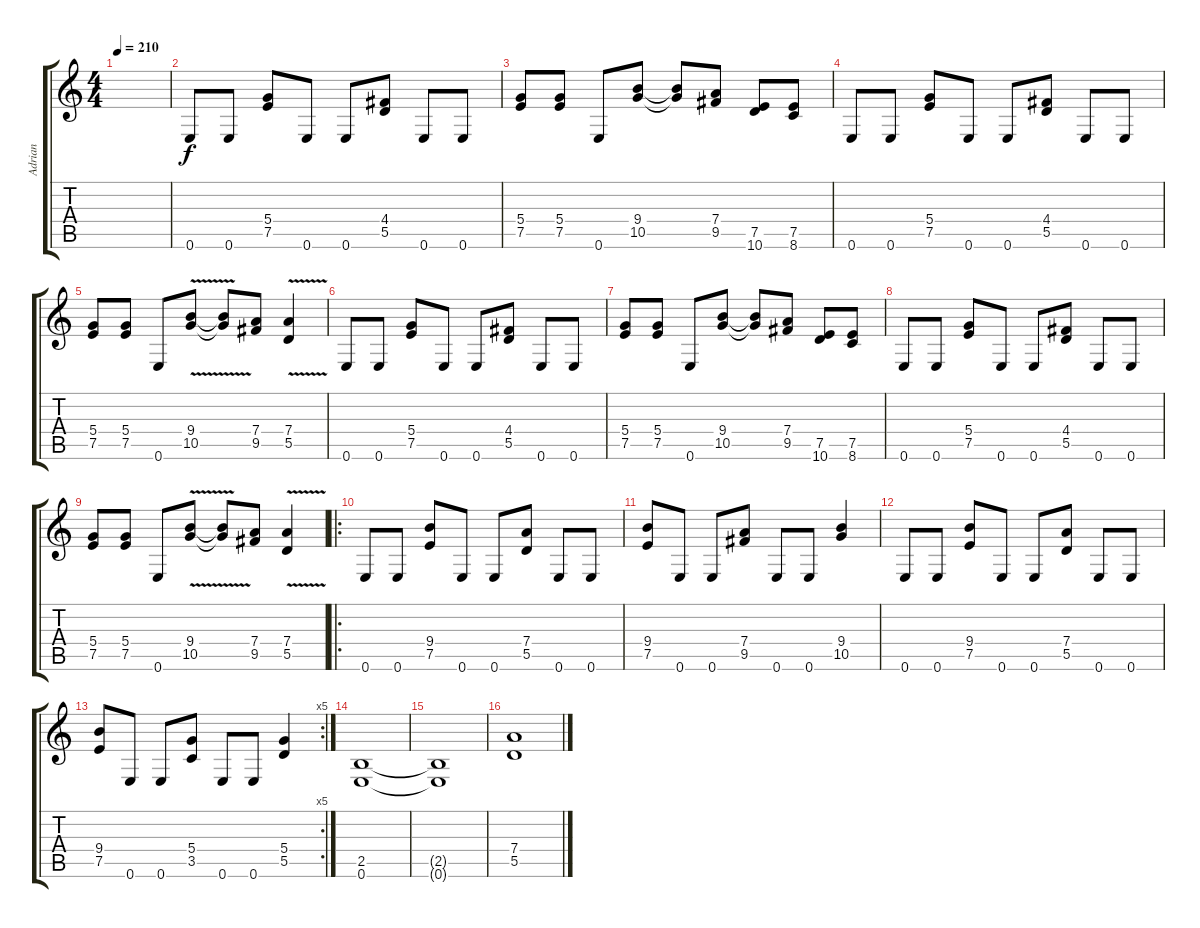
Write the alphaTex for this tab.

\track ("Adrian" "Adrian") {instrument distortionguitar}
\staff {score tabs}
\tuning (E4 B3 G3 D3 A2 E2) {hide}
\ts (4 4)
\tempo 210
\clef g2
\ks c
|
0.6.8 0.6.8 (5.4 7.5).8 0.6.8 0.6.8 (4.4 5.5).8 0.6.8 0.6.8 |
(5.4 7.5).8 (5.4 7.5).8 0.6.8 (9.4 10.5).8 (9.4{t} 10.5{t}).8 (7.4 9.5).8 (7.5 10.6).8 (7.5 8.6).8 |
0.6.8 0.6.8 (5.4 7.5).8 0.6.8 0.6.8 (4.4 5.5).8 0.6.8 0.6.8 |
(5.4 7.5).8 (5.4 7.5).8 0.6.8 (9.4 10.5{v}).8 (9.4{t} 10.5{t}).8 (7.4 9.5).8 (7.4{v} 5.5).4 |
0.6.8 0.6.8 (5.4 7.5).8 0.6.8 0.6.8 (4.4 5.5).8 0.6.8 0.6.8 |
(5.4 7.5).8 (5.4 7.5).8 0.6.8 (9.4 10.5).8 (9.4{t} 10.5{t}).8 (7.4 9.5).8 (7.5 10.6).8 (7.5 8.6).8 |
0.6.8 0.6.8 (5.4 7.5).8 0.6.8 0.6.8 (4.4 5.5).8 0.6.8 0.6.8 |
(5.4 7.5).8 (5.4 7.5).8 0.6.8 (9.4 10.5{v}).8 (9.4{t} 10.5{t}).8 (7.4 9.5).8 (7.4{v} 5.5).4 |
\ro
0.6.8 0.6.8 (9.4 7.5).8 0.6.8 0.6.8 (7.4 5.5).8 0.6.8 0.6.8 |
(9.4 7.5).8 0.6.8 0.6.8 (7.4 9.5).8 0.6.8 0.6.8 (9.4 10.5).4 |
0.6.8 0.6.8 (9.4 7.5).8 0.6.8 0.6.8 (7.4 5.5).8 0.6.8 0.6.8 |
\rc 5
(9.4 7.5).8 0.6.8 0.6.8 (5.4 3.5).8 0.6.8 0.6.8 (5.4 5.5).4 |
(2.5 0.6).1 |
(2.5{t} 0.6{t}).1 |
(7.4 5.5).1
